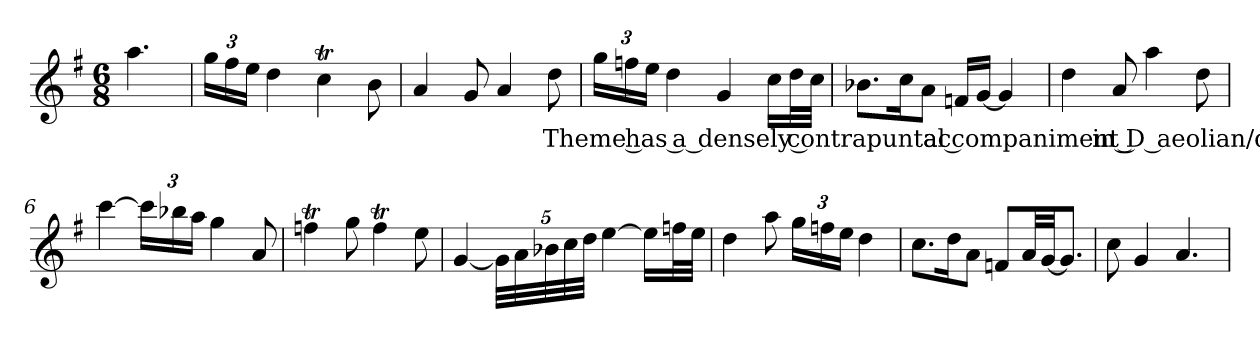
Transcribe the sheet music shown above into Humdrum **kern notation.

**kern	**text
*part1	*part1
*staff1	*staff1
*clefG2	*
*k[f#]	*
*e:	*
*M6/8	*
*MM80	*
=	=
4.aa	.
=1	=1
24ggLL	.
24ff#	.
24eeJJ	.
4dd	.
4ccT	.
8b	.
=2	=2
4a	.
8g	.
4a	.
8dd	Theme has a densely contrapuntal accompaniment in D aeolian/dorian, does not map well onto chord symbols or RNs
=3	=3
24ggLL	.
24ffn	.
24eeJJ	.
4dd	.
4g	.
16ccLL	.
32ddL	.
32ccJJJ	.
=4	=4
8.b-XL	.
16ccK	.
8aJ	.
16fnLL	.
[16gJJ	.
4g]	.
=5	=5
4dd	.
8a	.
4aa	.
8dd	.
=6	=6
[4ccc	.
24cccLL]	.
24bb-X	.
24aaJJ	.
4gg	.
8a	.
=7	=7
4ffnT	.
8gg	.
4ffT	.
8ee	.
=8	=8
[4g	.
40gLLL]	.
40a	.
40b-X	.
40cc	.
40ddJJJ	.
[4ee	.
16eeLL]	.
32ffnL	.
32eeJJJ	.
=9	=9
4dd	.
8aa	.
24ggLL	.
24ffn	.
24eeJJ	.
4dd	.
=10	=10
8.ccL	.
16ddK	.
8aJ	.
8fnL	.
32aLL	.
[32gJJ	.
8.gJ]	.
=11	=11
8cc	.
4g	.
4.a	.
=	=
*-	*-
